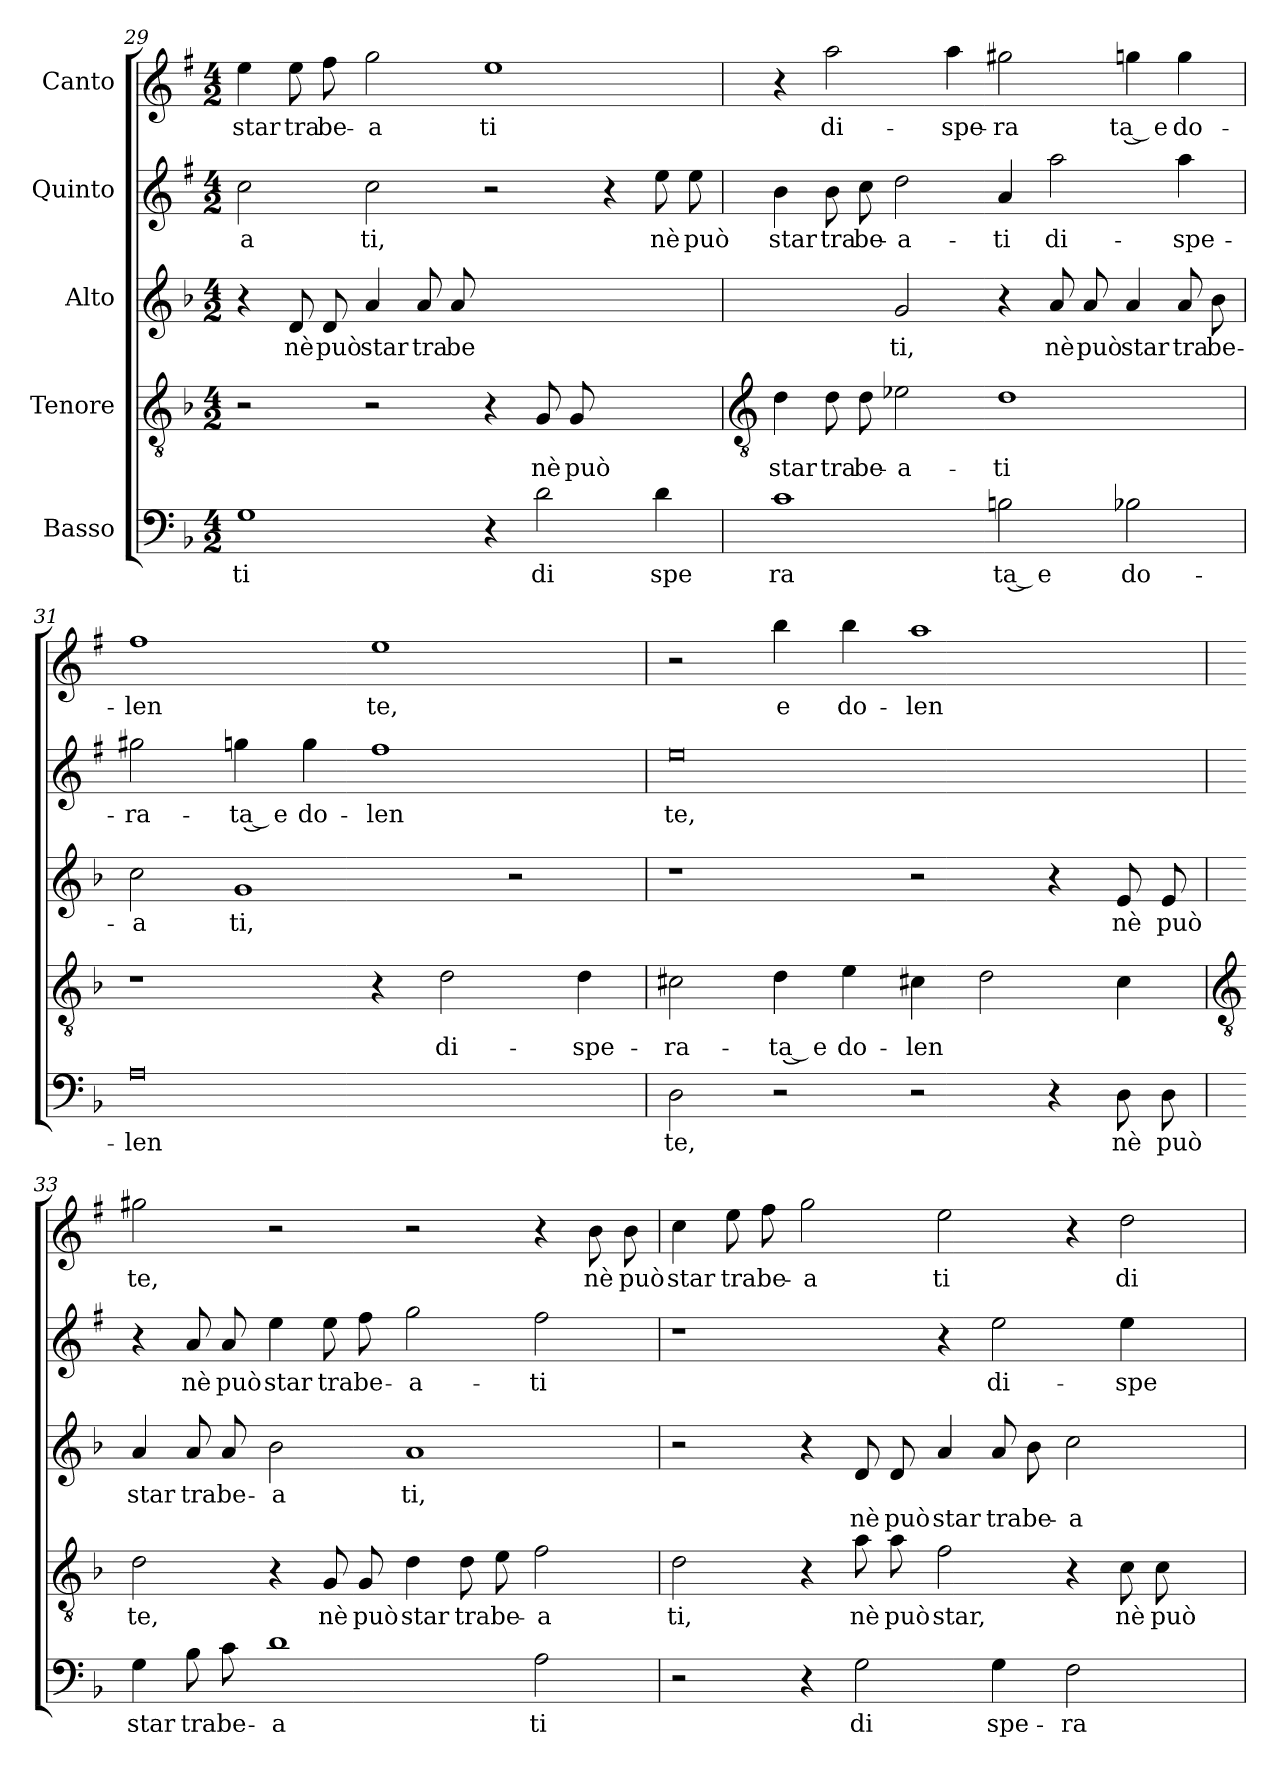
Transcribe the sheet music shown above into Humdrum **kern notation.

**kern	**text	**kern	**text	**kern	**text	**text	**kern	**text	**kern	**text
*part5	*part5	*part4	*part4	*part3	*part3	*part3	*part2	*part2	*part1	*part1
*staff5	*staff5	*staff4	*staff4	*staff3	*staff3	*staff3	*staff2	*staff2	*staff1	*staff1
*I"Basso	*	*I"Tenore	*	*I"Alto	*	*	*I"Quinto	*	*I"Canto	*
!!LO:LB:g=z
*clefF4	*	*clefGv2	*	*clefG2	*	*	*clefG2	*	*clefG2	*
*	*	*	*	*	*	*	*ITrd1c2	*	*ITrd1c2	*
*k[b-]	*	*k[b-]	*	*k[b-]	*	*	*k[b-]	*	*k[b-]	*
*F:	*	*F:	*	*F:	*	*	*F:	*	*F:	*
*M4/2	*	*M4/2	*	*M4/2	*	*	*M4/2	*	*M4/2	*
=29	=29	=29	=29	=29	=29	=29	=29	=29	=29	=29
!	!LO:LY:b	!	!	!	!	!	!	!LO:LY:b	!	!LO:LY:b
1G	ti	2r	.	4r	.	.	2b-	-a	4dd	star
!	!	!	!	!	!LO:LY:b	!	!	!	!	!LO:LY:b
.	.	.	.	8d	nè	.	.	.	8dd	tra
!	!	!	!	!	!LO:LY:b	!	!	!	!	!LO:LY:b
.	.	.	.	8d	può	.	.	.	8ee	be-
!	!	!	!	!	!LO:LY:b	!	!	!LO:LY:b	!	!LO:LY:b
.	.	2r	.	4a	star	.	2b-	ti,	2ff	-a
!	!	!	!	!	!LO:LY:b	!	!	!	!	!
.	.	.	.	8a	tra	.	.	.	.	.
!	!	!	!	!	!LO:LY:b	!	!	!	!	!
.	.	.	.	8a	be	.	.	.	.	.
!	!	!	!	!	!LO:LY:b	!	!	!	!	!LO:LY:b
4r	.	4r	.	[1b-yy	a	.	2r	.	1dd	ti
!	!LO:LY:b	!	!LO:LY:b	!	!	!	!	!	!	!
2d	di	8G	nè	.	.	.	.	.	.	.
!	!	!	!LO:LY:b	!	!	!	!	!	!	!
.	.	8G	può	.	.	.	.	.	.	.
.	.	2ryy	.	.	.	.	4r	.	.	.
!	!LO:LY:b	!	!	!	!	!	!	!LO:LY:b	!	!
4d	spe	.	.	.	.	.	8dd	nè	.	.
!	!	!	!	!	!	!	!	!LO:LY:b	!	!
.	.	.	.	.	.	.	8dd	può	.	.
!!LO:LB:g=z
=30	=30	=30	=30	=30	=30	=30	=30	=30	=30	=30
*	*	*clefGv2	*	*	*	*	*	*	*	*
!	!LO:LY:b	!	!LO:LY:b	!	!	!	!	!LO:LY:b	!	!
1c	ra	4d	star	2b-yy]	.	.	4a	star	4r	.
!	!	!	!LO:LY:b	!	!	!	!	!LO:LY:b	!	!LO:LY:b
.	.	8d	tra	.	.	.	8a	tra	2gg	di-
!	!	!	!LO:LY:b	!	!	!	!	!LO:LY:b	!	!
.	.	8d	be-	.	.	.	8b-	be-	.	.
!	!	!	!LO:LY:b	!	!LO:LY:b	!	!	!LO:LY:b	!	!
.	.	2e-X	-a-	2g	ti,	.	2cc	-a-	.	.
!	!	!	!	!	!	!	!	!	!	!LO:LY:b
.	.	.	.	.	.	.	.	.	4gg	-spe-
!	!LO:LY:b	!	!LO:LY:b	!	!	!	!	!LO:LY:b	!	!LO:LY:b
2Bn	ta͜ e	1d	-ti	4r	.	.	4g	-ti	2ff#X	-ra
!	!	!	!	!	!LO:LY:b	!	!	!LO:LY:b	!	!
.	.	.	.	8a	nè	.	2gg	di-	.	.
!	!	!	!	!	!LO:LY:b	!	!	!	!	!
.	.	.	.	8a	può	.	.	.	.	.
!	!LO:LY:b	!	!	!	!LO:LY:b	!	!	!	!	!LO:LY:b
2B-X	do-	.	.	4a	star	.	.	.	4ffn	ta͜ e
!	!	!	!	!	!LO:LY:b	!	!	!LO:LY:b	!	!LO:LY:b
.	.	.	.	8a	tra	.	4gg	-spe-	4ff	do-
!	!	!	!	!	!LO:LY:b	!	!	!	!	!
.	.	.	.	8b-	be-	.	.	.	.	.
=31	=31	=31	=31	=31	=31	=31	=31	=31	=31	=31
!	!LO:LY:b	!	!	!	!LO:LY:b	!	!	!LO:LY:b	!	!LO:LY:b
0A	-len	1r	.	2cc	-a	.	2ff#X	-ra-	1ee	-len
!	!	!	!	!	!LO:LY:b	!	!	!LO:LY:b	!	!
.	.	.	.	1g	ti,	.	4ffn	-ta͜ e	.	.
!	!	!	!	!	!	!	!	!LO:LY:b	!	!
.	.	.	.	.	.	.	4ff	do-	.	.
!	!	!	!	!	!	!	!	!LO:LY:b	!	!LO:LY:b
.	.	4r	.	.	.	.	1ee	-len	1dd	te,
!	!	!	!LO:LY:b	!	!	!	!	!	!	!
.	.	2d	di-	.	.	.	.	.	.	.
.	.	.	.	2r	.	.	.	.	.	.
!	!	!	!LO:LY:b	!	!	!	!	!	!	!
.	.	4d	-spe-	.	.	.	.	.	.	.
!!LO:LB:g=z
=32	=32	=32	=32	=32	=32	=32	=32	=32	=32	=32
!	!LO:LY:b	!	!LO:LY:b	!	!	!	!	!LO:LY:b	!	!
2D	te,	2c#X	-ra-	1r	.	.	0dd	te,	2r	.
!	!	!	!LO:LY:b	!	!	!	!	!	!	!LO:LY:b
2r	.	4d	-ta͜ e	.	.	.	.	.	4aa	e
!	!	!	!LO:LY:b	!	!	!	!	!	!	!LO:LY:b
.	.	4e	do-	.	.	.	.	.	4aa	do-
!	!	!	!LO:LY:b	!	!	!	!	!	!	!LO:LY:b
2r	.	4c#X	-len	2r	.	.	.	.	1gg	-len
.	.	2d	.	.	.	.	.	.	.	.
4r	.	.	.	4r	.	.	.	.	.	.
!	!LO:LY:b	!	!	!	!LO:LY:b	!	!	!	!	!
8D	nè	4c#	.	8e	nè	.	.	.	.	.
!	!LO:LY:b	!	!	!	!LO:LY:b	!	!	!	!	!
8D	può	.	.	8e	può	.	.	.	.	.
!!LO:LB:g=z
=33	=33	=33	=33	=33	=33	=33	=33	=33	=33	=33
*	*	*clefGv2	*	*	*	*	*	*	*	*
!	!LO:LY:b	!	!LO:LY:b	!	!LO:LY:b	!	!	!	!	!LO:LY:b
4G	star	2d	te,	4a	star	.	4r	.	2ff#X	te,
!	!LO:LY:b	!	!	!	!LO:LY:b	!	!	!LO:LY:b	!	!
8B-	tra	.	.	8a	tra	.	8g	nè	.	.
!	!LO:LY:b	!	!	!	!LO:LY:b	!	!	!LO:LY:b	!	!
8c	be-	.	.	8a	be-	.	8g	può	.	.
!	!LO:LY:b	!	!	!	!LO:LY:b	!	!	!LO:LY:b	!	!
1d	-a	4r	.	2b-	-a	.	4dd	star	2r	.
!	!	!	!LO:LY:b	!	!	!	!	!LO:LY:b	!	!
.	.	8G	nè	.	.	.	8dd	tra	.	.
!	!	!	!LO:LY:b	!	!	!	!	!LO:LY:b	!	!
.	.	8G	può	.	.	.	8ee	be-	.	.
!	!	!	!LO:LY:b	!	!LO:LY:b	!	!	!LO:LY:b	!	!
.	.	4d	star	1a	ti,	.	2ff	-a-	2r	.
!	!	!	!LO:LY:b	!	!	!	!	!	!	!
.	.	8d	tra	.	.	.	.	.	.	.
!	!	!	!LO:LY:b	!	!	!	!	!	!	!
.	.	8e	be-	.	.	.	.	.	.	.
!	!LO:LY:b	!	!LO:LY:b	!	!	!	!	!LO:LY:b	!	!
2A	ti	2f	-a	.	.	.	2ee	-ti	4r	.
!	!	!	!	!	!	!	!	!	!	!LO:LY:b
.	.	.	.	.	.	.	.	.	8a	nè
!	!	!	!	!	!	!	!	!	!	!LO:LY:b
.	.	.	.	.	.	.	.	.	8a	può
=34	=34	=34	=34	=34	=34	=34	=34	=34	=34	=34
!	!	!	!LO:LY:b	!	!	!	!	!	!	!LO:LY:b
2r	.	2d	ti,	2r	.	.	1r	.	4b-	star
!	!	!	!	!	!	!	!	!	!	!LO:LY:b
.	.	.	.	.	.	.	.	.	8dd	tra
!	!	!	!	!	!	!	!	!	!	!LO:LY:b
.	.	.	.	.	.	.	.	.	8ee	be-
!	!	!	!	!	!	!	!	!	!	!LO:LY:b
4r	.	4r	.	4r	.	.	.	.	2ff	-a
!	!LO:LY:b	!	!LO:LY:b	!	!	!LO:LY:b	!	!	!	!
2G	di	8a	nè	8d	.	nè	.	.	.	.
!	!	!	!LO:LY:b	!	!	!LO:LY:b	!	!	!	!
.	.	8a	può	8d	.	può	.	.	.	.
!	!	!	!LO:LY:b	!	!	!LO:LY:b	!	!	!	!LO:LY:b
.	.	2f	star,	4a	.	star	4r	.	2dd	ti
!	!LO:LY:b	!	!	!	!	!LO:LY:b	!	!LO:LY:b	!	!
4G	spe-	.	.	8a	.	tra	2dd	di-	.	.
!	!	!	!	!	!	!LO:LY:b	!	!	!	!
.	.	.	.	8b-	.	be-	.	.	.	.
!	!LO:LY:b	!	!	!	!	!LO:LY:b	!	!	!	!
2F	-ra-	4r	.	2cc	.	-a-	.	.	4r	.
!	!	!	!LO:LY:b	!	!	!	!	!LO:LY:b	!	!LO:LY:b
.	.	8c	nè	.	.	.	4dd	-spe-	2cc	di
!	!	!	!LO:LY:b	!	!	!	!	!	!	!
.	.	8c	può	.	.	.	.	.	.	.
4ryy	.	4ryy	.	4ryy	.	.	4ryy	.	.	.
=	=	=	=	=	=	=	=	=	=	=
*-	*-	*-	*-	*-	*-	*-	*-	*-	*-	*-
